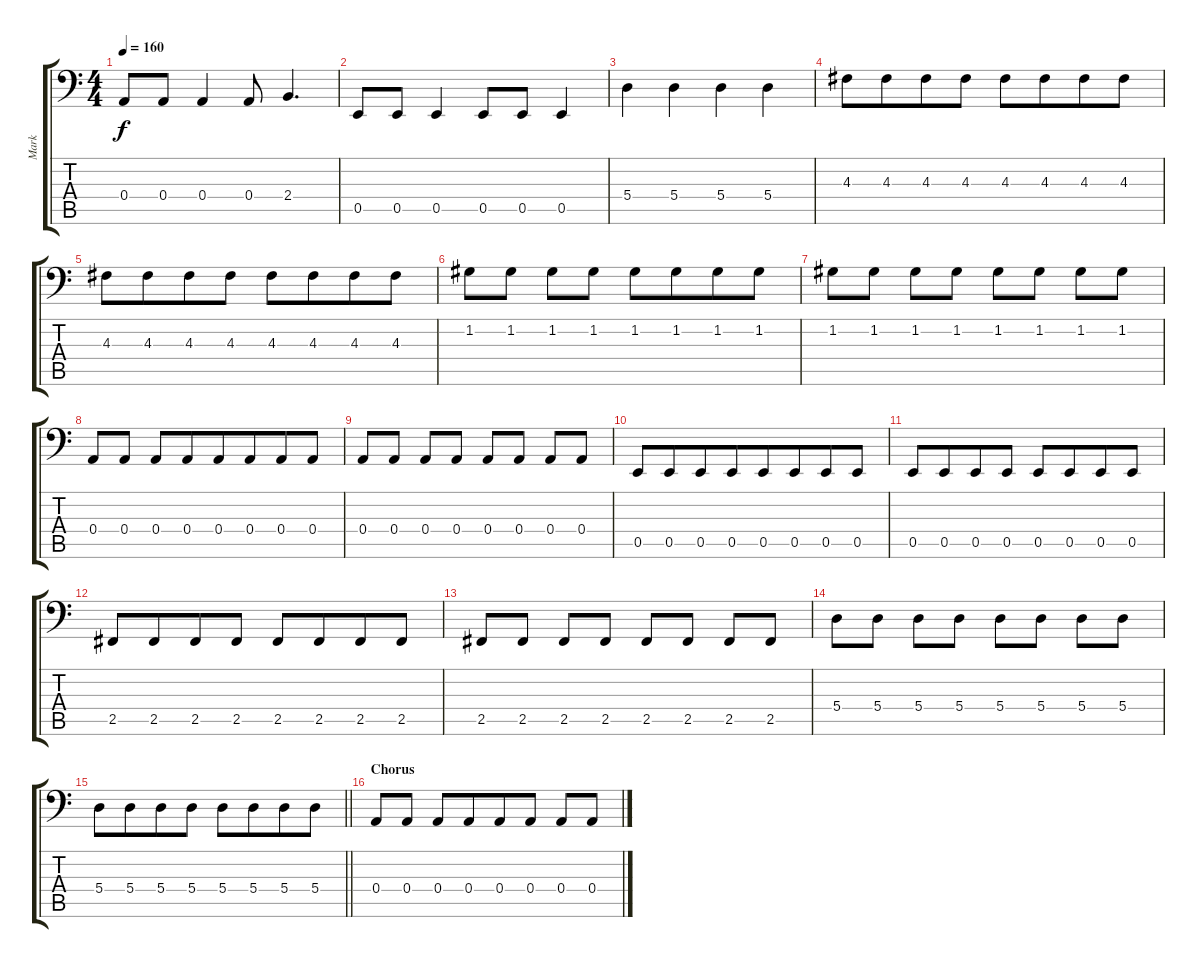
\track ("Mark" "Mark") {instrument electricbassfinger}
\staff {score tabs}
\tuning (C3 G2 D2 A1 E1 B0) {hide}
\ts (4 4)
\tempo 160
\clef f4
\ks c
0.4.8{dy f} 0.4.8{beam merge} 0.4.4 0.4.8 2.4.4{d} |
0.5.8 0.5.8{beam merge} 0.5.4 0.5.8 0.5.8 0.5.4 |
5.4.4 5.4.4{beam merge} 5.4.4 5.4.4 |
4.3.8 4.3.8{beam merge} 4.3.8 4.3.8 4.3.8 4.3.8{beam merge} 4.3.8 4.3.8 |
4.3.8 4.3.8{beam merge} 4.3.8 4.3.8 4.3.8 4.3.8{beam merge} 4.3.8 4.3.8 |
1.2.8 1.2.8 1.2.8{beam merge} 1.2.8 1.2.8{beam merge} 1.2.8{beam merge} 1.2.8 1.2.8 |
1.2.8 1.2.8 1.2.8 1.2.8 1.2.8 1.2.8 1.2.8 1.2.8 |
0.4.8{beam merge} 0.4.8 0.4.8 0.4.8{beam merge} 0.4.8 0.4.8{beam merge} 0.4.8{beam merge} 0.4.8 |
0.4.8{beam merge} 0.4.8 0.4.8 0.4.8 0.4.8{beam merge} 0.4.8 0.4.8 0.4.8 |
0.5.8 0.5.8{beam merge} 0.5.8 0.5.8{beam merge} 0.5.8{beam merge} 0.5.8{beam merge} 0.5.8 0.5.8 |
0.5.8{beam merge} 0.5.8{beam merge} 0.5.8 0.5.8 0.5.8 0.5.8{beam merge} 0.5.8 0.5.8 |
2.5.8{beam merge} 2.5.8{beam merge} 2.5.8 2.5.8 2.5.8{beam merge} 2.5.8{beam merge} 2.5.8 2.5.8 |
2.5.8{beam merge} 2.5.8 2.5.8 2.5.8 2.5.8{beam merge} 2.5.8 2.5.8 2.5.8 |
5.4.8{beam merge} 5.4.8 5.4.8 5.4.8 5.4.8 5.4.8 5.4.8 5.4.8 |
\barLineRight lightlight
5.4.8 5.4.8{beam merge} 5.4.8{beam merge} 5.4.8 5.4.8{beam merge} 5.4.8{beam merge} 5.4.8{beam merge} 5.4.8 |
\section ("" "Chorus")
0.4.8 0.4.8 0.4.8 0.4.8{beam merge} 0.4.8{beam merge} 0.4.8 0.4.8{beam merge} 0.4.8
